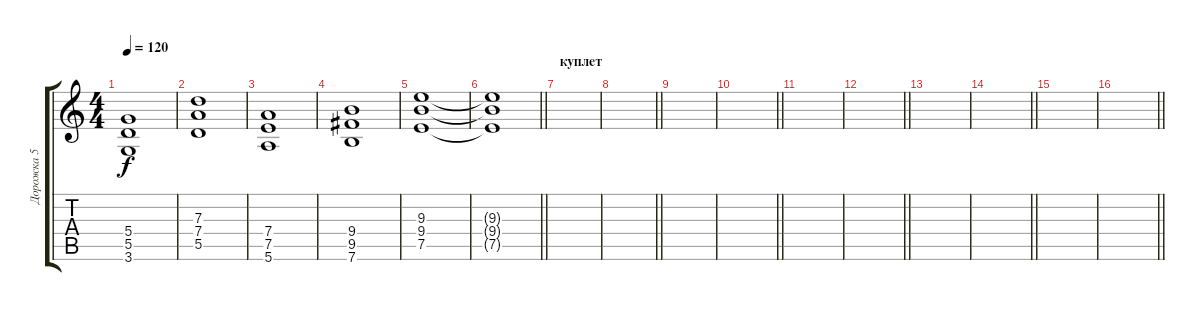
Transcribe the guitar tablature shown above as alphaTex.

\track ("Дорожка 5" "Дорожка 5") {instrument distortionguitar}
\staff {score tabs}
\tuning (E4 B3 G3 D3 A2 E2) {hide}
\ts (4 4)
\tempo 120
\clef g2
\ks c
(5.4 5.5 3.6).1{dy f} |
(7.3 7.4 5.5).1 |
(7.4 7.5 5.6).1 |
(9.4 9.5 7.6).1 |
(9.3 9.4 7.5).1 |
\barLineRight lightlight
(9.3{t} 9.4{t} 7.5{t}).1 |
\section ("" "куплет")
|
\barLineRight lightlight
|
|
\barLineRight lightlight
|
|
\barLineRight lightlight
|
|
\barLineRight lightlight
|
|
\barLineRight lightlight
